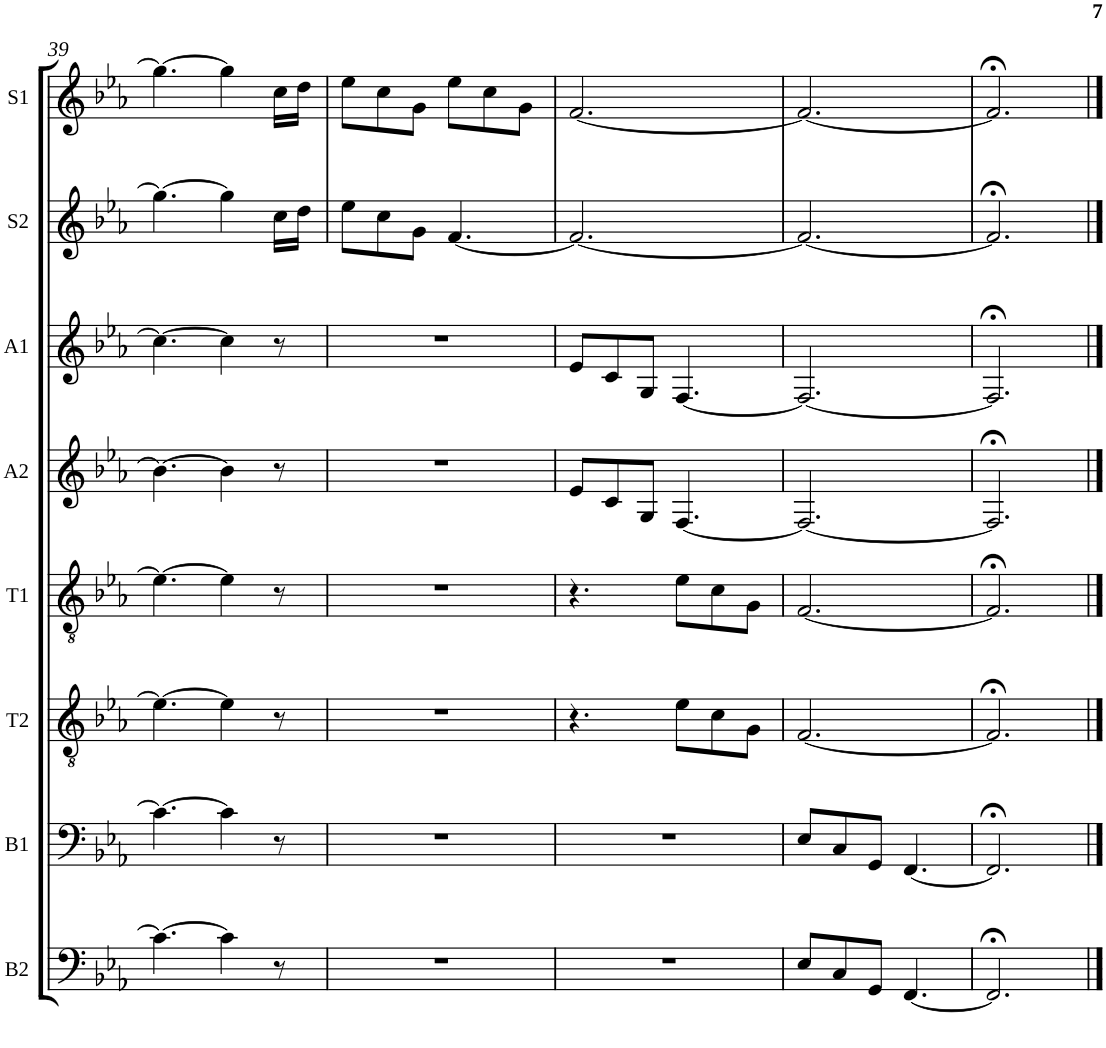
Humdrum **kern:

**kern	**kern	**kern	**kern	**kern	**kern	**kern	**kern
*part8	*part7	*part6	*part5	*part4	*part3	*part2	*part1
*staff8	*staff7	*staff6	*staff5	*staff4	*staff3	*staff2	*staff1
*I"Bass 2	*I"Bass 1	*I"Tenor 2	*I"Tenor 1	*I"Alto 2	*I"Alto 1	*I"Soprano 2	*I"Soprano 1
*I'B2	*I'B1	*I'T2	*I'T1	*I'A2	*I'A1	*I'S2	*I'S1
!!LO:PB:g=z
*clefF4	*clefF4	*clefGv2	*clefGv2	*clefG2	*clefG2	*clefG2	*clefG2
*k[b-e-a-]	*k[b-e-a-]	*k[b-e-a-]	*k[b-e-a-]	*k[b-e-a-]	*k[b-e-a-]	*k[b-e-a-]	*k[b-e-a-]
*E-:	*E-:	*E-:	*E-:	*E-:	*E-:	*E-:	*E-:
*M6/8	*M6/8	*M6/8	*M6/8	*M6/8	*M6/8	*M6/8	*M6/8
=39	=39	=39	=39	=39	=39	=39	=39
4.c\_	4.c\_	4.e-\_	4.e-\_	4.b-\_	4.cc\_	4.gg\_	4.gg\_
4c\]	4c\]	4e-\]	4e-\]	4b-\]	4cc\]	4gg\]	4gg\]
8r	8r	8r	8r	8r	8r	16cc\LL	16cc\LL
.	.	.	.	.	.	16dd\JJ	16dd\JJ
=40	=40	=40	=40	=40	=40	=40	=40
2.r	2.r	2.r	2.r	2.r	2.r	8ee-\L	8ee-\L
.	.	.	.	.	.	8cc\	8cc\
.	.	.	.	.	.	8g\J	8g\J
.	.	.	.	.	.	[4.f/	8ee-\L
.	.	.	.	.	.	.	8cc\
.	.	.	.	.	.	.	8g\J
=41	=41	=41	=41	=41	=41	=41	=41
2.r	2.r	4.r	4.r	8e-/L	8e-/L	2.f/_	[2.f/
.	.	.	.	8c/	8c/	.	.
.	.	.	.	8G/J	8G/J	.	.
.	.	8e-\L	8e-\L	[4.F/	[4.F/	.	.
.	.	8c\	8c\	.	.	.	.
.	.	8G\J	8G\J	.	.	.	.
=42	=42	=42	=42	=42	=42	=42	=42
8E-/L	8E-/L	[2.F/	[2.F/	2.F/_	2.F/_	2.f/_	2.f/_
8C/	8C/	.	.	.	.	.	.
8GG/J	8GG/J	.	.	.	.	.	.
[4.FF/	[4.FF/	.	.	.	.	.	.
=43	=43	=43	=43	=43	=43	=43	=43
2.FF;</]	2.FF;</]	2.F;</]	2.F;</]	2.F;</]	2.F;</]	2.f;</]	2.f;</]
==	==	==	==	==	==	==	==
*-	*-	*-	*-	*-	*-	*-	*-
